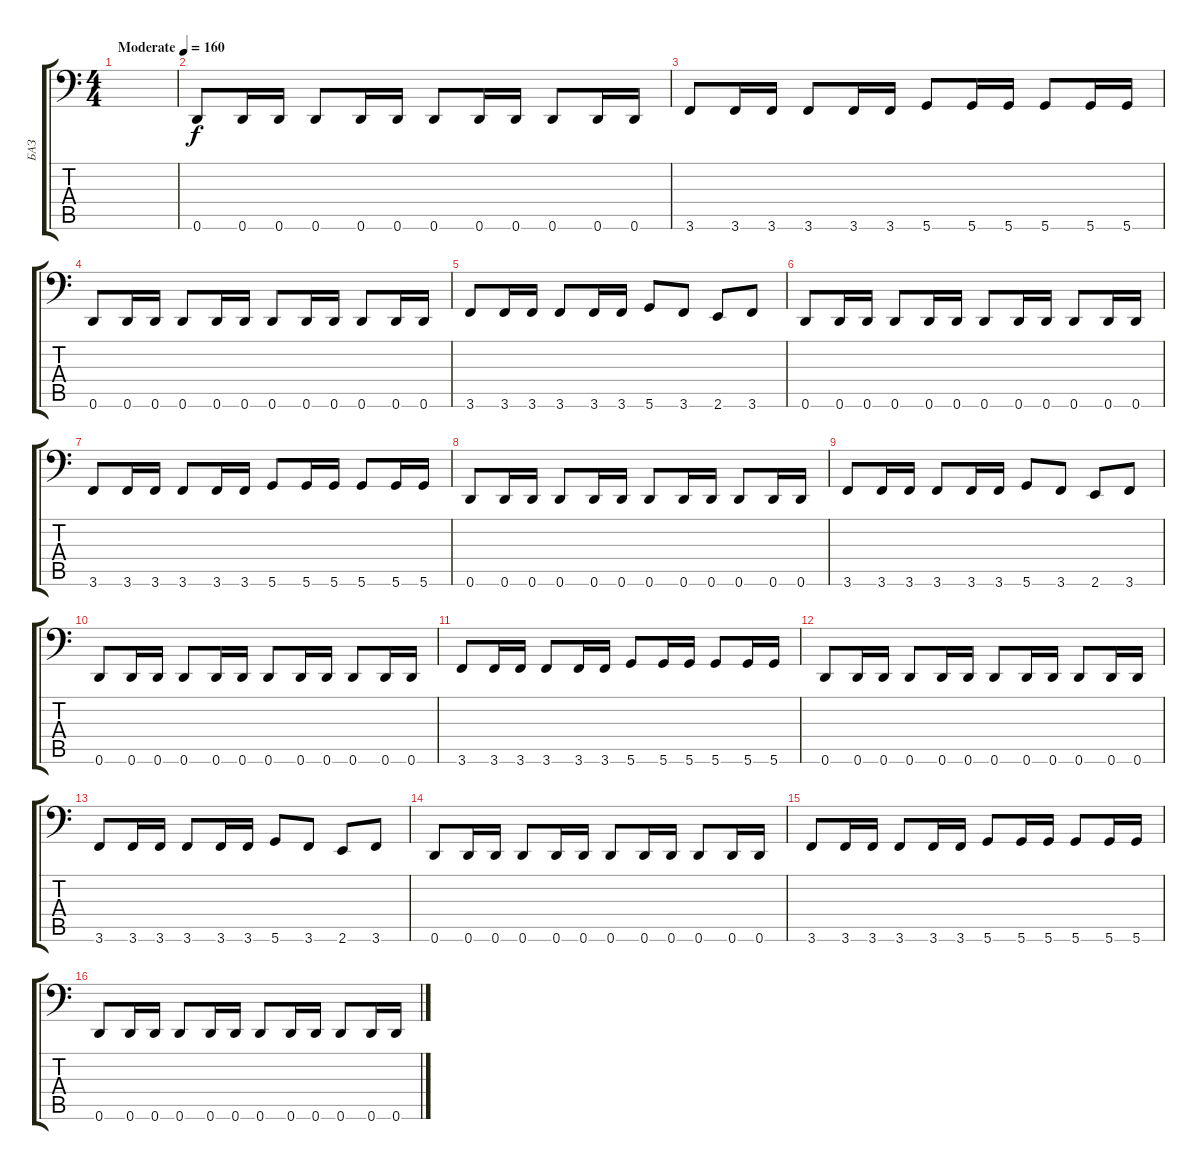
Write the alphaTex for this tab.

\track ("БАЗ" "БАЗ") {instrument electricbassfinger}
\staff {score tabs}
\tuning (D3 A2 F2 C2 G1 D1) {hide}
\ts (4 4)
\tempo (160 "Moderate")
\clef f4
\ks c
|
0.6.8 0.6.16 0.6.16 0.6.8 0.6.16 0.6.16 0.6.8 0.6.16 0.6.16 0.6.8 0.6.16 0.6.16 |
3.6.8 3.6.16 3.6.16 3.6.8 3.6.16 3.6.16 5.6.8 5.6.16 5.6.16 5.6.8 5.6.16 5.6.16 |
0.6.8 0.6.16 0.6.16 0.6.8 0.6.16 0.6.16 0.6.8 0.6.16 0.6.16 0.6.8 0.6.16 0.6.16 |
3.6.8 3.6.16 3.6.16 3.6.8 3.6.16 3.6.16 5.6.8 3.6.8 2.6.8 3.6.8 |
0.6.8 0.6.16 0.6.16 0.6.8 0.6.16 0.6.16 0.6.8 0.6.16 0.6.16 0.6.8 0.6.16 0.6.16 |
3.6.8 3.6.16 3.6.16 3.6.8 3.6.16 3.6.16 5.6.8 5.6.16 5.6.16 5.6.8 5.6.16 5.6.16 |
0.6.8 0.6.16 0.6.16 0.6.8 0.6.16 0.6.16 0.6.8 0.6.16 0.6.16 0.6.8 0.6.16 0.6.16 |
3.6.8 3.6.16 3.6.16 3.6.8 3.6.16 3.6.16 5.6.8 3.6.8 2.6.8 3.6.8 |
0.6.8 0.6.16 0.6.16 0.6.8 0.6.16 0.6.16 0.6.8 0.6.16 0.6.16 0.6.8 0.6.16 0.6.16 |
3.6.8 3.6.16 3.6.16 3.6.8 3.6.16 3.6.16 5.6.8 5.6.16 5.6.16 5.6.8 5.6.16 5.6.16 |
0.6.8 0.6.16 0.6.16 0.6.8 0.6.16 0.6.16 0.6.8 0.6.16 0.6.16 0.6.8 0.6.16 0.6.16 |
3.6.8 3.6.16 3.6.16 3.6.8 3.6.16 3.6.16 5.6.8 3.6.8 2.6.8 3.6.8 |
0.6.8 0.6.16 0.6.16 0.6.8 0.6.16 0.6.16 0.6.8 0.6.16 0.6.16 0.6.8 0.6.16 0.6.16 |
3.6.8 3.6.16 3.6.16 3.6.8 3.6.16 3.6.16 5.6.8 5.6.16 5.6.16 5.6.8 5.6.16 5.6.16 |
0.6.8 0.6.16 0.6.16 0.6.8 0.6.16 0.6.16 0.6.8 0.6.16 0.6.16 0.6.8 0.6.16 0.6.16
